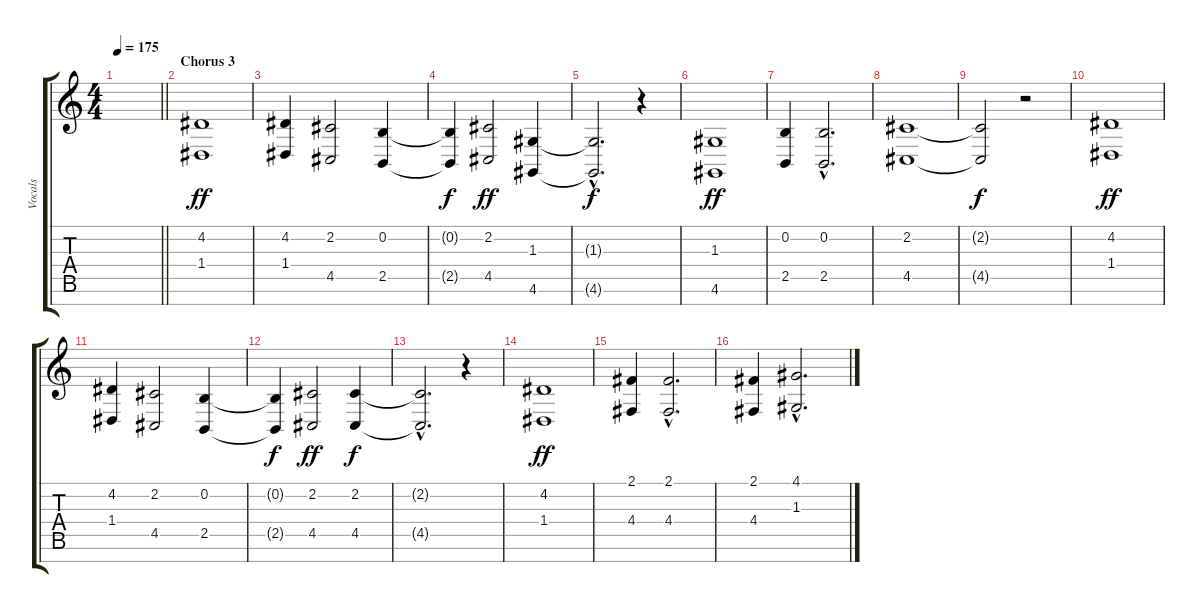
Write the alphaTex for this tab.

\track ("Vocals" "Vocals") {instrument stringensemble1}
\staff {score tabs}
\tuning (E4 B3 G3 D3 A2 E2 B1) {hide}
\ts (4 4)
\tempo 175
\clef g2
\barLineRight lightlight
\ks c
|
\section ("" "Chorus 3")
(4.2 1.4).1{dy ff} |
(4.2 1.4).4 (2.2 4.5).2 (0.2 2.5).4 |
(0.2{t} 2.5{t}).4{dy f} (2.2 4.5).2{dy ff} (1.3 4.6).4 |
(1.3{hac t} 4.6{hac t}).2{d dy f} r.4 |
(1.3 4.6).1{dy ff} |
(0.2 2.5).4 (0.2{hac} 2.5{hac}).2{d} |
(2.2 4.5).1 |
(2.2{t} 4.5{t}).2{dy f} r.2 |
(4.2 1.4).1{dy ff} |
(4.2 1.4).4 (2.2 4.5).2 (0.2 2.5).4 |
(0.2{t} 2.5{t}).4{dy f} (2.2 4.5).2{dy ff} (2.2 4.5).4{dy f} |
(2.2{hac t} 4.5{hac t}).2{d} r.4 |
(4.2 1.4).1{dy ff} |
(2.1 4.4).4 (2.1{hac} 4.4{hac}).2{d} |
(2.1 4.4).4 (4.1{hac} 1.3{hac}).2{d}
